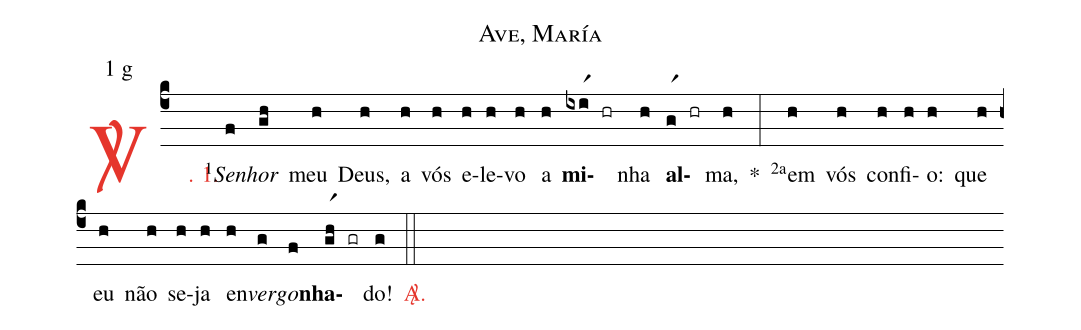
name: Ave, María;
mode: 1;
mode-differentia: g;
%%
(c4)

<c><sp>V/</sp>. 1.</c>() <v>\VSup{1}</v><i>Se</i>(f)<i>nhor</i>(gh) meu(h) Deus,(h) a(h) vós(h) e(h)le(h)vo(h) a(h) <b>mi</b>(ixir1)(hr)nha(h) <b>al</b>(gr1)(hr)ma,(h) *(:) <v>\VSup{2a}</v>em(h) vós(h) con(h)fi(h)o:(h) que(h) eu(h) não(h) se(h)ja(h) en(h)<i>ver</i>(g)<i>go</i>(f)<b>nha</b>(ghr1)(gr)do!(g) <c><sp>A/</sp>.</c>(::)
